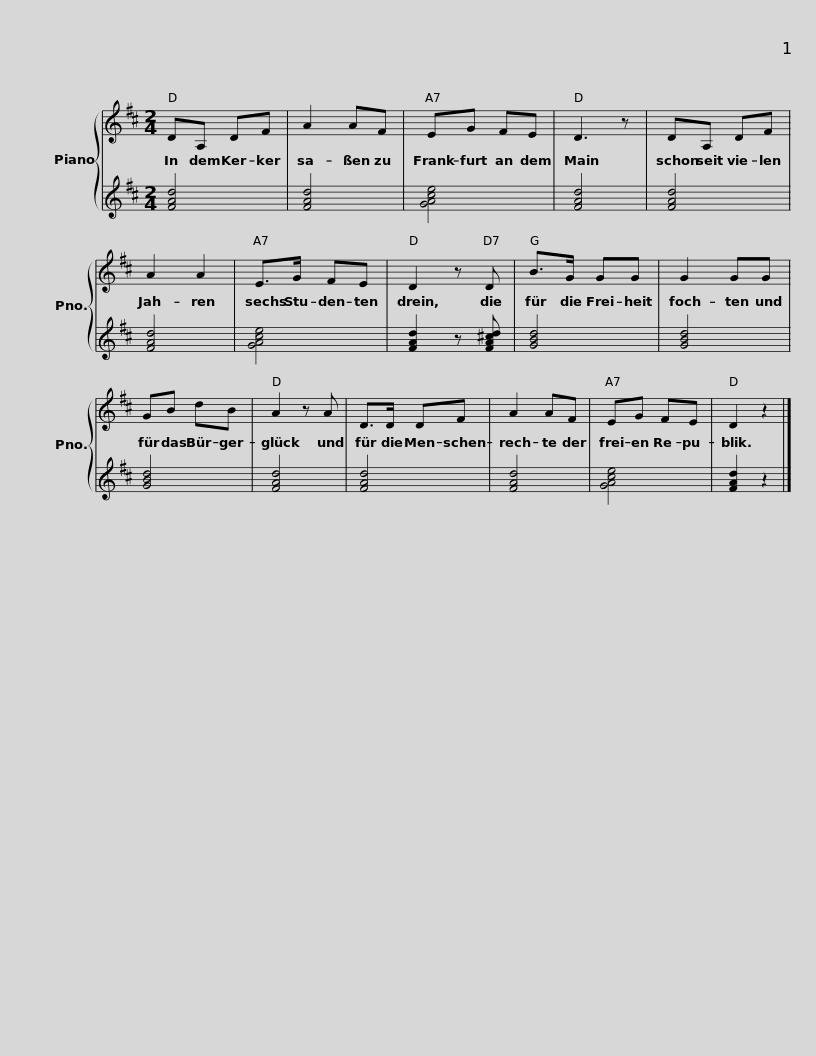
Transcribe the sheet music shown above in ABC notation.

X:1
%%score { 1 | 2 }
L:1/8
M:2/4
I:linebreak $
K:D
V:1 treble
V:2 treble
V:1
 DA, DF | A2 AF | EG FE | D3 z | DA, DF | %5
 A2 A2 |$ E>G FE | D2 z D | B>G GG | G2 GG | %10
 GB dB | A2 z A |$ D>D DF | A2 AF | EG FE | %15
 D2 z2 |] %16
V:2
 [FAd]4 | [FAd]4 | [GAce]4 | [FAd]4 | [FAd]4 | %5
 [FAd]4 |$ [GAce]4 | [FAd]2 z [FA^cd] | [GBd]4 | [GBd]4 | %10
 [GBd]4 | [FAd]4 |$ [FAd]4 | [FAd]4 | [GAce]4 | %15
 [FAd]2 z2 |] %16
